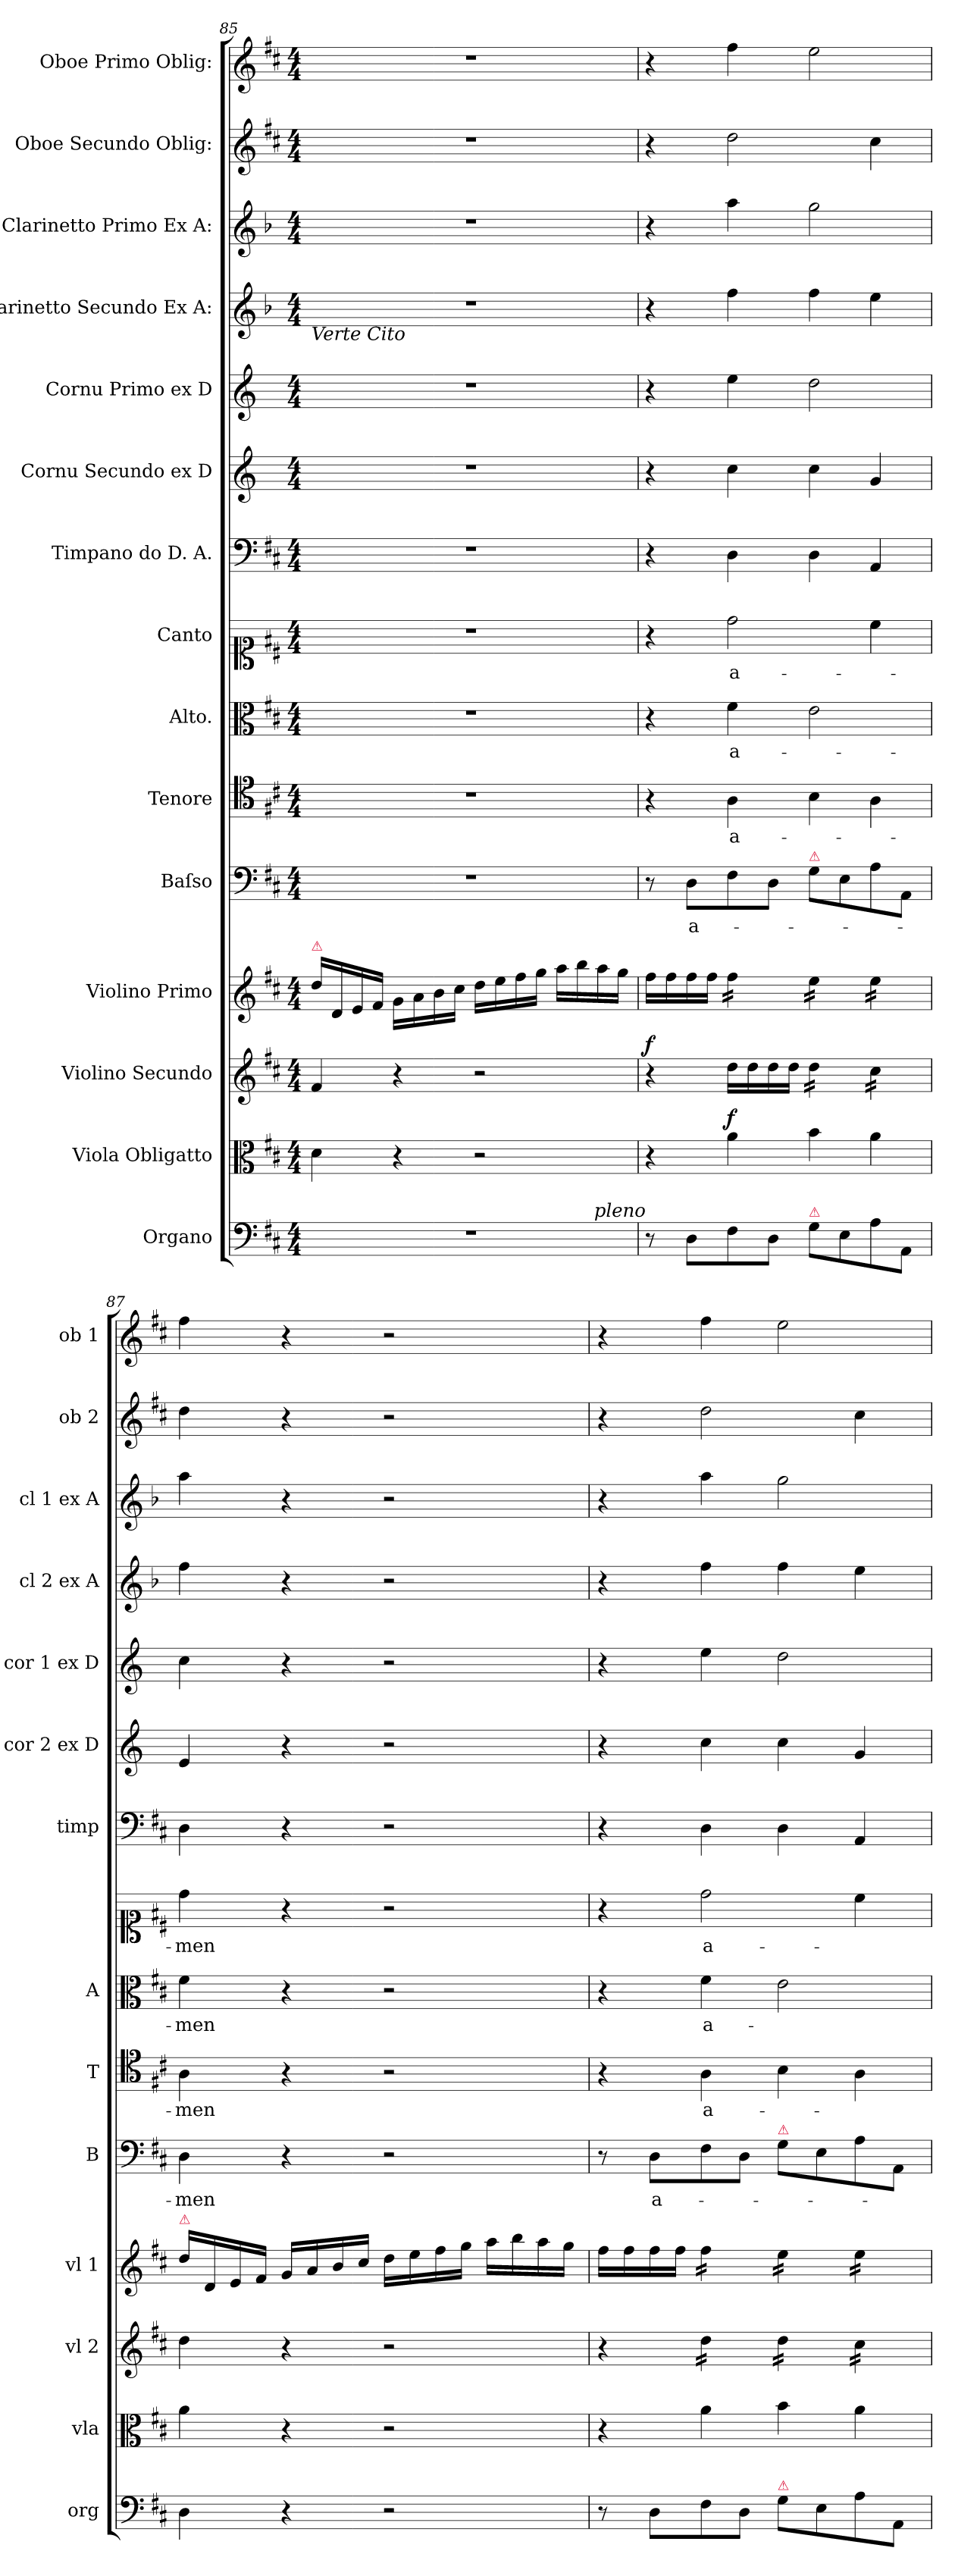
**kern	**kern	**dynam	**kern	**dynam	**kern	**dynam	**kern	**text	**kern	**text	**kern	**text	**kern	**text	**kern	**kern	**kern	**kern	**kern	**kern	**kern
*part15	*part14	*part14	*part13	*part13	*part12	*part12	*part11	*part11	*part10	*part10	*part9	*part9	*part8	*part8	*part7	*part6	*part5	*part4	*part3	*part2	*part1
*staff15	*staff14	*staff14	*staff13	*staff13	*staff12	*staff12	*staff11	*staff11	*staff10	*staff10	*staff9	*staff9	*staff8	*staff8	*staff7	*staff6	*staff5	*staff4	*staff3	*staff2	*staff1
*I"Organo	*I"Viola Obligatto	*	*I"Violino Secundo	*	*I"Violino Primo	*	*I"Baſso	*	*I"Tenore	*	*I"Alto.	*	*I"Canto	*	*I"Timpano do D. A.	*I"Cornu Secundo ex D	*I"Cornu Primo ex D	*I"Clarinetto Secundo Ex A:	*I"Clarinetto Primo Ex A:	*I"Oboe Secundo Oblig:	*I"Oboe Primo Oblig:
*I'org	*I'vla	*	*I'vl 2	*	*I'vl 1	*	*I'B	*	*I'T	*	*I'A	*	*	*	*I'timp	*I'cor 2 ex D	*I'cor 1 ex D	*I'cl 2 ex A	*I'cl 1 ex A	*I'ob 2	*I'ob 1
*clefF4	*clefC3	*	*clefG2	*	*clefG2	*	*clefF4	*	*clefC4	*	*clefC3	*	*clefC1	*	*clefF4	*clefG2	*clefG2	*clefG2	*clefG2	*clefG2	*clefG2
*	*	*	*	*	*	*	*	*	*	*	*	*	*	*	*	*ITrd6c10	*ITrd6c10	*ITrd2c3	*ITrd2c3	*	*
*k[f#c#]	*k[f#c#]	*	*k[f#c#]	*	*k[f#c#]	*	*k[f#c#]	*	*k[f#c#]	*	*k[f#c#]	*	*k[f#c#]	*	*k[f#c#]	*k[f#c#]	*k[f#c#]	*k[f#c#]	*k[f#c#]	*k[f#c#]	*k[f#c#]
*D:	*D:	*	*D:	*	*D:	*	*D:	*	*D:	*	*D:	*	*D:	*	*D:	*D:	*D:	*D:	*D:	*D:	*D:
*M4/4	*M4/4	*	*M4/4	*	*M4/4	*	*M4/4	*	*M4/4	*	*M4/4	*	*M4/4	*	*M4/4	*M4/4	*M4/4	*M4/4	*M4/4	*M4/4	*M4/4
=85	=85	=85	=85	=85	=85	=85	=85	=85	=85	=85	=85	=85	=85	=85	=85	=85	=85	=85	=85	=85	=85
!	!	!	!	!	!	!	!	!	!	!	!	!	!	!	!	!	!	!LO:TX:b:i:t=Verte Cito	!	!	!
!	!	!	!	!	!LO:TX:a:color=crimson:t=⚠	!	!	!	!	!	!	!	!	!	!	!	!	!	!	!	!
!	!	!	!	!	!	!LO:DY:a	!	!	!	!	!	!	!	!	!	!	!	!	!	!	!
1r	4d\	.	4f#/	.	16dd\LL	for meƶ&colon;	1r	.	1r	.	1r	.	1r	.	1r	1r	1r	1r	1r	1r	1r
.	.	.	.	.	16d/	.	.	.	.	.	.	.	.	.	.	.	.	.	.	.	.
.	.	.	.	.	16e/	.	.	.	.	.	.	.	.	.	.	.	.	.	.	.	.
.	.	.	.	.	16f#/JJ	.	.	.	.	.	.	.	.	.	.	.	.	.	.	.	.
.	4r	.	4r	.	16g\LL	.	.	.	.	.	.	.	.	.	.	.	.	.	.	.	.
.	.	.	.	.	16a\	.	.	.	.	.	.	.	.	.	.	.	.	.	.	.	.
.	.	.	.	.	16b\	.	.	.	.	.	.	.	.	.	.	.	.	.	.	.	.
.	.	.	.	.	16cc#\JJ	.	.	.	.	.	.	.	.	.	.	.	.	.	.	.	.
.	2r	.	2r	.	16dd\LL	.	.	.	.	.	.	.	.	.	.	.	.	.	.	.	.
.	.	.	.	.	16ee\	.	.	.	.	.	.	.	.	.	.	.	.	.	.	.	.
.	.	.	.	.	16ff#\	.	.	.	.	.	.	.	.	.	.	.	.	.	.	.	.
.	.	.	.	.	16gg\JJ	.	.	.	.	.	.	.	.	.	.	.	.	.	.	.	.
.	.	.	.	.	16aa\LL	.	.	.	.	.	.	.	.	.	.	.	.	.	.	.	.
.	.	.	.	.	16bb\	.	.	.	.	.	.	.	.	.	.	.	.	.	.	.	.
.	.	.	.	.	16aa\	.	.	.	.	.	.	.	.	.	.	.	.	.	.	.	.
.	.	.	.	.	16gg\JJ	.	.	.	.	.	.	.	.	.	.	.	.	.	.	.	.
=86	=86	=86	=86	=86	=86	=86	=86	=86	=86	=86	=86	=86	=86	=86	=86	=86	=86	=86	=86	=86	=86
!LO:TX:a:i:rj:t=pleno	!	!	!	!	!	!	!	!	!	!	!	!	!	!	!	!	!	!	!	!	!
!	!	!	!	!LO:DY:a	!	!	!	!	!	!	!	!	!	!	!	!	!	!	!	!	!
8r	4r	.	4r	f	16ff#\LL	.	8r	.	4r	.	4r	.	4r	.	4r	4r	4r	4r	4r	4r	4r
.	.	.	.	.	16ff#\	.	.	.	.	.	.	.	.	.	.	.	.	.	.	.	.
8D\L	.	.	.	.	16ff#\	.	8D\L	a-	.	.	.	.	.	.	.	.	.	.	.	.	.
.	.	.	.	.	16ff#\JJ	.	.	.	.	.	.	.	.	.	.	.	.	.	.	.	.
!	!	!LO:DY:a	!	!	!	!	!	!	!	!	!	!	!	!	!	!	!	!	!	!	!
*	*	*	*	*	*tremolo	*	*	*	*	*	*	*	*	*	*	*	*	*	*	*	*
8F#\	4a\	f	16dd\LL	.	16ff#\LL	.	8F#\	.	4A\	a-	4f#\	a-	2dd\	a-	4D\	4d\	4f#\	4dd\	4ff#\	2dd\	4ff#\
.	.	.	16dd\	.	16ff#\	.	.	.	.	.	.	.	.	.	.	.	.	.	.	.	.
8D\J	.	.	16dd\	.	16ff#\	.	8D\J	.	.	.	.	.	.	.	.	.	.	.	.	.	.
.	.	.	16dd\JJ	.	16ff#\JJ	.	.	.	.	.	.	.	.	.	.	.	.	.	.	.	.
!	!	!	!	!	!	!	!LO:TX:a:color=crimson:t=⚠	!	!	!	!	!	!	!	!	!	!	!	!	!	!
!LO:TX:a:color=crimson:t=⚠	!	!	!	!	!	!	!	!	!	!	!	!	!	!	!	!	!	!	!	!	!
*	*	*	*tremolo	*	*	*	*	*	*	*	*	*	*	*	*	*	*	*	*	*	*
8G\L	4b\	.	16dd\LL	.	16ee\LL	.	8G\L	.	4B\	.	2e\	.	.	.	4D\	4d\	2e\	4dd\	2ee\	.	2ee\
.	.	.	16dd\	.	16ee\	.	.	.	.	.	.	.	.	.	.	.	.	.	.	.	.
8E\	.	.	16dd\	.	16ee\	.	8E\	.	.	.	.	.	.	.	.	.	.	.	.	.	.
.	.	.	16dd\JJ	.	16ee\JJ	.	.	.	.	.	.	.	.	.	.	.	.	.	.	.	.
8A\	4a\	.	16cc#\LL	.	16ee\LL	.	8A\	.	4A\	.	.	.	4cc#\	.	4AA/	4A/	.	4cc#\	.	4cc#\	.
.	.	.	16cc#\	.	16ee\	.	.	.	.	.	.	.	.	.	.	.	.	.	.	.	.
8AA/J	.	.	16cc#\	.	16ee\	.	8AA/J	.	.	.	.	.	.	.	.	.	.	.	.	.	.
.	.	.	16cc#\JJ	.	16ee\JJ	.	.	.	.	.	.	.	.	.	.	.	.	.	.	.	.
*	*	*	*	*	*Xtremolo	*	*	*	*	*	*	*	*	*	*	*	*	*	*	*	*
*	*	*	*Xtremolo	*	*	*	*	*	*	*	*	*	*	*	*	*	*	*	*	*	*
=87	=87	=87	=87	=87	=87	=87	=87	=87	=87	=87	=87	=87	=87	=87	=87	=87	=87	=87	=87	=87	=87
!	!	!	!	!	!LO:TX:a:color=crimson:t=⚠	!	!	!	!	!	!	!	!	!	!	!	!	!	!	!	!
4D\	4a\	.	4dd\	.	16dd\LL	.	4D\	-men	4A\	-men	4f#\	-men	4dd\	-men	4D\	4F#/	4d\	4dd\	4ff#\	4dd\	4ff#\
.	.	.	.	.	16d/	.	.	.	.	.	.	.	.	.	.	.	.	.	.	.	.
.	.	.	.	.	16e/	.	.	.	.	.	.	.	.	.	.	.	.	.	.	.	.
.	.	.	.	.	16f#/JJ	.	.	.	.	.	.	.	.	.	.	.	.	.	.	.	.
4r	4r	.	4r	.	16g/LL	.	4r	.	4r	.	4r	.	4r	.	4r	4r	4r	4r	4r	4r	4r
.	.	.	.	.	16a/	.	.	.	.	.	.	.	.	.	.	.	.	.	.	.	.
.	.	.	.	.	16b/	.	.	.	.	.	.	.	.	.	.	.	.	.	.	.	.
.	.	.	.	.	16cc#/JJ	.	.	.	.	.	.	.	.	.	.	.	.	.	.	.	.
2r	2r	.	2r	.	16dd\LL	.	2r	.	2r	.	2r	.	2r	.	2r	2r	2r	2r	2r	2r	2r
.	.	.	.	.	16ee\	.	.	.	.	.	.	.	.	.	.	.	.	.	.	.	.
.	.	.	.	.	16ff#\	.	.	.	.	.	.	.	.	.	.	.	.	.	.	.	.
.	.	.	.	.	16gg\JJ	.	.	.	.	.	.	.	.	.	.	.	.	.	.	.	.
.	.	.	.	.	16aa\LL	.	.	.	.	.	.	.	.	.	.	.	.	.	.	.	.
.	.	.	.	.	16bb\	.	.	.	.	.	.	.	.	.	.	.	.	.	.	.	.
.	.	.	.	.	16aa\	.	.	.	.	.	.	.	.	.	.	.	.	.	.	.	.
.	.	.	.	.	16gg\JJ	.	.	.	.	.	.	.	.	.	.	.	.	.	.	.	.
=88	=88	=88	=88	=88	=88	=88	=88	=88	=88	=88	=88	=88	=88	=88	=88	=88	=88	=88	=88	=88	=88
8r	4r	.	4r	.	16ff#\LL	.	8r	.	4r	.	4r	.	4r	.	4r	4r	4r	4r	4r	4r	4r
.	.	.	.	.	16ff#\	.	.	.	.	.	.	.	.	.	.	.	.	.	.	.	.
8D\L	.	.	.	.	16ff#\	.	8D\L	a-	.	.	.	.	.	.	.	.	.	.	.	.	.
.	.	.	.	.	16ff#\JJ	.	.	.	.	.	.	.	.	.	.	.	.	.	.	.	.
*	*	*	*tremolo	*	*	*	*	*	*	*	*	*	*	*	*	*	*	*	*	*	*
*	*	*	*	*	*tremolo	*	*	*	*	*	*	*	*	*	*	*	*	*	*	*	*
8F#\	4a\	.	16dd\LL	.	16ff#\LL	.	8F#\	.	4A\	a-	4f#\	a-	2dd\	a-	4D\	4d\	4f#\	4dd\	4ff#\	2dd\	4ff#\
.	.	.	16dd\	.	16ff#\	.	.	.	.	.	.	.	.	.	.	.	.	.	.	.	.
8D\J	.	.	16dd\	.	16ff#\	.	8D\J	.	.	.	.	.	.	.	.	.	.	.	.	.	.
.	.	.	16dd\JJ	.	16ff#\JJ	.	.	.	.	.	.	.	.	.	.	.	.	.	.	.	.
!	!	!	!	!	!	!	!LO:TX:a:color=crimson:t=⚠	!	!	!	!	!	!	!	!	!	!	!	!	!	!
!LO:TX:a:color=crimson:t=⚠	!	!	!	!	!	!	!	!	!	!	!	!	!	!	!	!	!	!	!	!	!
8G\L	4b\	.	16dd\LL	.	16ee\LL	.	8G\L	.	4B\	.	2e\	.	.	.	4D\	4d\	2e\	4dd\	2ee\	.	2ee\
.	.	.	16dd\	.	16ee\	.	.	.	.	.	.	.	.	.	.	.	.	.	.	.	.
8E\	.	.	16dd\	.	16ee\	.	8E\	.	.	.	.	.	.	.	.	.	.	.	.	.	.
.	.	.	16dd\JJ	.	16ee\JJ	.	.	.	.	.	.	.	.	.	.	.	.	.	.	.	.
8A\	4a\	.	16cc#\LL	.	16ee\LL	.	8A\	.	4A\	.	.	.	4cc#\	.	4AA/	4A/	.	4cc#\	.	4cc#\	.
.	.	.	16cc#\	.	16ee\	.	.	.	.	.	.	.	.	.	.	.	.	.	.	.	.
8AA/J	.	.	16cc#\	.	16ee\	.	8AA/J	.	.	.	.	.	.	.	.	.	.	.	.	.	.
.	.	.	16cc#\JJ	.	16ee\JJ	.	.	.	.	.	.	.	.	.	.	.	.	.	.	.	.
*	*	*	*	*	*Xtremolo	*	*	*	*	*	*	*	*	*	*	*	*	*	*	*	*
*	*	*	*Xtremolo	*	*	*	*	*	*	*	*	*	*	*	*	*	*	*	*	*	*
=	=	=	=	=	=	=	=	=	=	=	=	=	=	=	=	=	=	=	=	=	=
*-	*-	*-	*-	*-	*-	*-	*-	*-	*-	*-	*-	*-	*-	*-	*-	*-	*-	*-	*-	*-	*-
